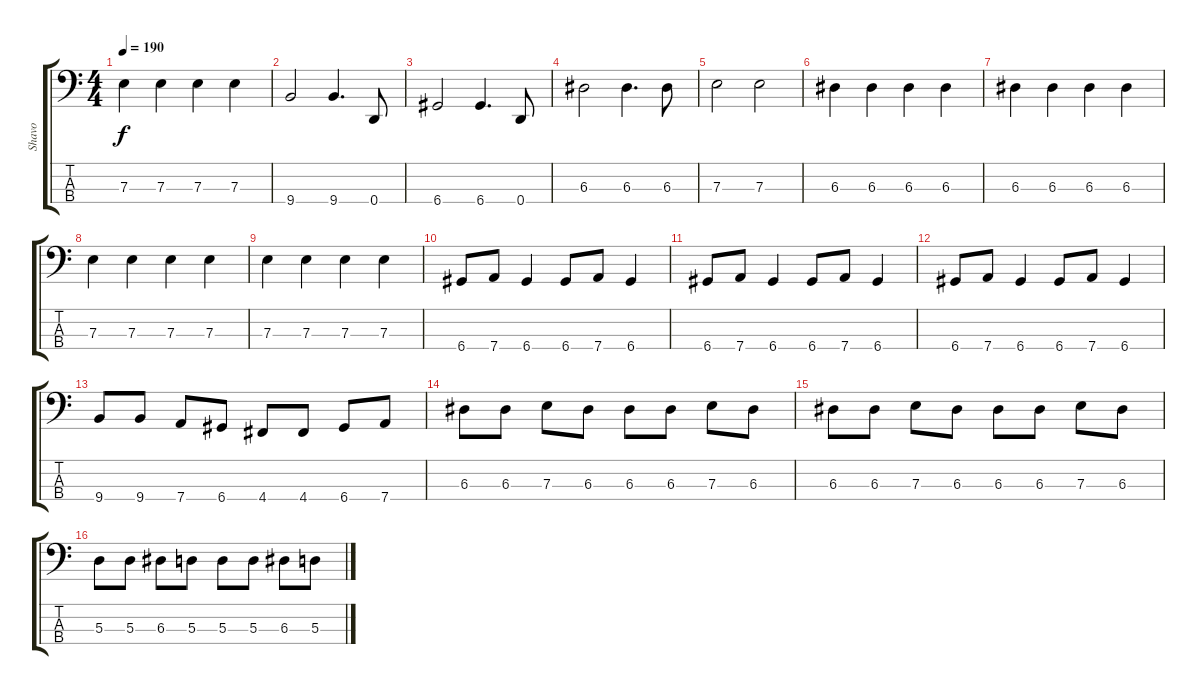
\track ("Shavo" "Shavo") {instrument electricbasspick}
\staff {score tabs}
\tuning (G2 D2 A1 D1) {hide}
\ts (4 4)
\tempo 190
\clef f4
\ks c
7.3.4{dy f} 7.3.4 7.3.4 7.3.4 |
9.4.2 9.4.4{d} 0.4.8 |
6.4.2 6.4.4{d} 0.4.8 |
6.3.2 6.3.4{d} 6.3.8 |
7.3.2 7.3.2 |
6.3.4 6.3.4 6.3.4 6.3.4 |
6.3.4 6.3.4 6.3.4 6.3.4 |
7.3.4 7.3.4 7.3.4 7.3.4 |
7.3.4 7.3.4 7.3.4 7.3.4 |
6.4.8 7.4.8 6.4.4 6.4.8 7.4.8 6.4.4 |
6.4.8 7.4.8 6.4.4 6.4.8 7.4.8 6.4.4 |
6.4.8 7.4.8 6.4.4 6.4.8 7.4.8 6.4.4 |
9.4.8 9.4.8 7.4.8 6.4.8 4.4.8 4.4.8 6.4.8 7.4.8 |
6.3.8 6.3.8 7.3.8 6.3.8 6.3.8 6.3.8 7.3.8 6.3.8 |
6.3.8 6.3.8 7.3.8 6.3.8 6.3.8 6.3.8 7.3.8 6.3.8 |
5.3.8 5.3.8 6.3.8 5.3.8 5.3.8 5.3.8 6.3.8 5.3.8
